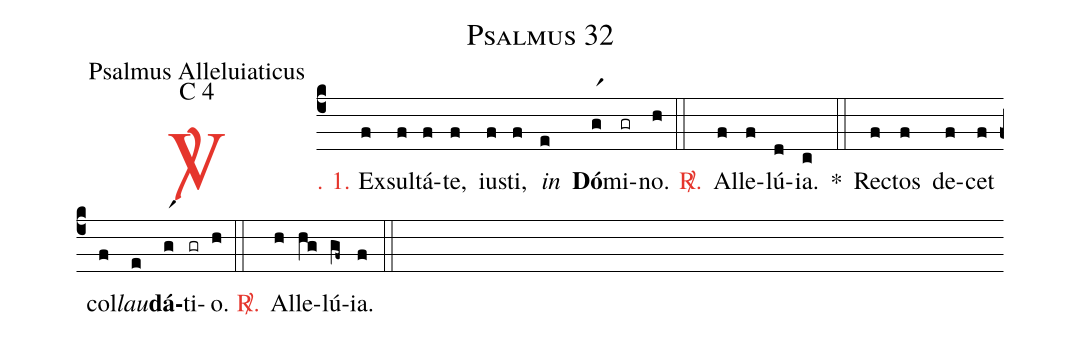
name: Psalmus 32;
office-part: Psalmus Alleluiaticus;
mode: C 4;
%%
(c4)

<c><sp>V/</sp>. 1.</c> Ex(f)sul(f)tá(f)te,(f) iu(f)sti,(f) <i>in</i>(e) <b>Dó</b>(gr1)mi(gr)no.(h)

(::)

<nlba><c><sp>R/</sp>.</c>() Al</nlba>(f)le(f)lú(d)ia.(c)

*(::)

Rec(f)tos(f) de(f)cet(f) col(f)<i>lau</i>(e)<b>dá</b>(gr1)ti(gr)o.(h)

(::)

<nlba><c><sp>R/</sp>.</c>() Al</nlba>(h)le(hg)lú(gf~)ia.(f)

(::)
